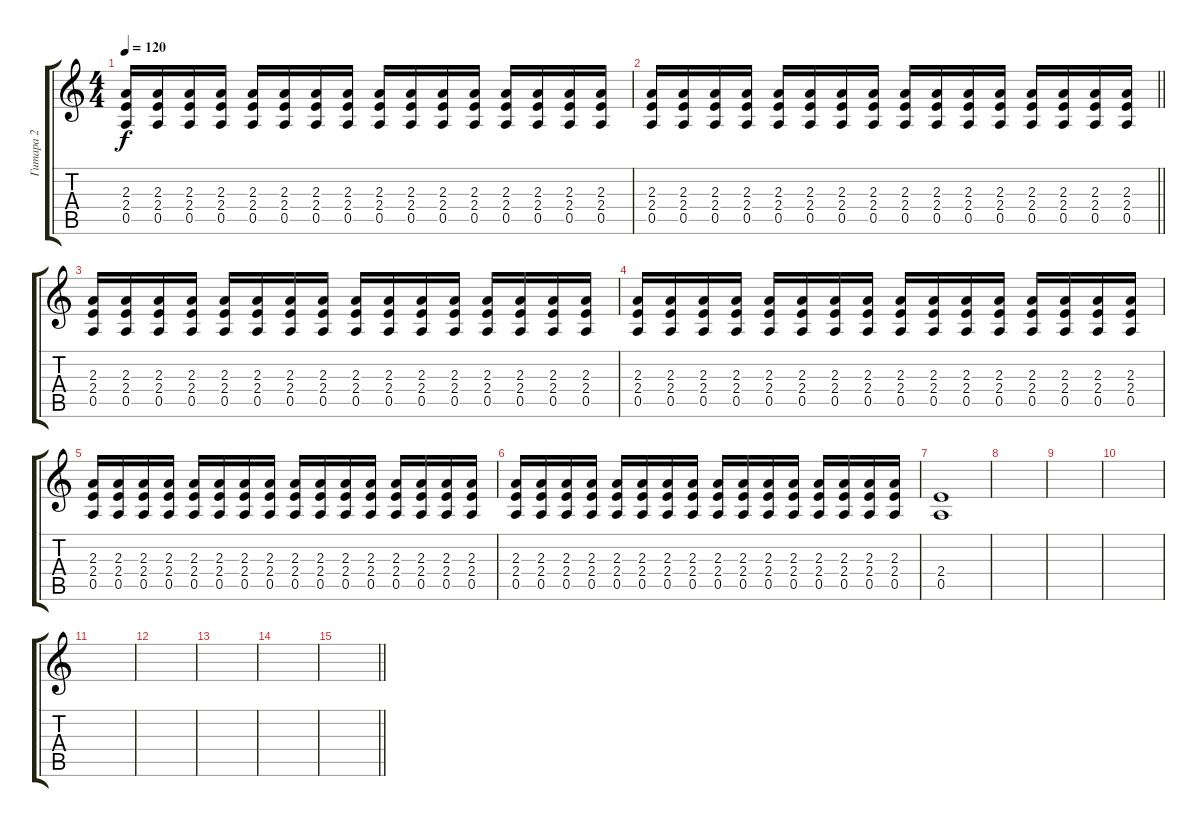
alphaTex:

\track ("Гитара 2" "Гитара 2") {instrument distortionguitar}
\staff {score tabs}
\tuning (E4 B3 G3 D3 A2 E2) {hide}
\ts (4 4)
\tempo 120
\clef g2
\ks c
(2.3 2.4 0.5).16{dy f} (2.3 2.4 0.5).16 (2.3 2.4 0.5).16 (2.3 2.4 0.5).16 (2.3 2.4 0.5).16 (2.3 2.4 0.5).16 (2.3 2.4 0.5).16 (2.3 2.4 0.5).16 (2.3 2.4 0.5).16 (2.3 2.4 0.5).16 (2.3 2.4 0.5).16 (2.3 2.4 0.5).16 (2.3 2.4 0.5).16 (2.3 2.4 0.5).16 (2.3 2.4 0.5).16 (2.3 2.4 0.5).16 |
\barLineRight lightlight
(2.3 2.4 0.5).16 (2.3 2.4 0.5).16 (2.3 2.4 0.5).16 (2.3 2.4 0.5).16 (2.3 2.4 0.5).16 (2.3 2.4 0.5).16 (2.3 2.4 0.5).16 (2.3 2.4 0.5).16 (2.3 2.4 0.5).16 (2.3 2.4 0.5).16 (2.3 2.4 0.5).16 (2.3 2.4 0.5).16 (2.3 2.4 0.5).16 (2.3 2.4 0.5).16 (2.3 2.4 0.5).16 (2.3 2.4 0.5).16 |
(2.3 2.4 0.5).16 (2.3 2.4 0.5).16 (2.3 2.4 0.5).16 (2.3 2.4 0.5).16 (2.3 2.4 0.5).16 (2.3 2.4 0.5).16 (2.3 2.4 0.5).16 (2.3 2.4 0.5).16 (2.3 2.4 0.5).16 (2.3 2.4 0.5).16 (2.3 2.4 0.5).16 (2.3 2.4 0.5).16 (2.3 2.4 0.5).16 (2.3 2.4 0.5).16 (2.3 2.4 0.5).16 (2.3 2.4 0.5).16 |
(2.3 2.4 0.5).16 (2.3 2.4 0.5).16 (2.3 2.4 0.5).16 (2.3 2.4 0.5).16 (2.3 2.4 0.5).16 (2.3 2.4 0.5).16 (2.3 2.4 0.5).16 (2.3 2.4 0.5).16 (2.3 2.4 0.5).16 (2.3 2.4 0.5).16 (2.3 2.4 0.5).16 (2.3 2.4 0.5).16 (2.3 2.4 0.5).16 (2.3 2.4 0.5).16 (2.3 2.4 0.5).16 (2.3 2.4 0.5).16 |
(2.3 2.4 0.5).16 (2.3 2.4 0.5).16 (2.3 2.4 0.5).16 (2.3 2.4 0.5).16 (2.3 2.4 0.5).16 (2.3 2.4 0.5).16 (2.3 2.4 0.5).16 (2.3 2.4 0.5).16 (2.3 2.4 0.5).16 (2.3 2.4 0.5).16 (2.3 2.4 0.5).16 (2.3 2.4 0.5).16 (2.3 2.4 0.5).16 (2.3 2.4 0.5).16 (2.3 2.4 0.5).16 (2.3 2.4 0.5).16 |
(2.3 2.4 0.5).16 (2.3 2.4 0.5).16 (2.3 2.4 0.5).16 (2.3 2.4 0.5).16 (2.3 2.4 0.5).16 (2.3 2.4 0.5).16 (2.3 2.4 0.5).16 (2.3 2.4 0.5).16 (2.3 2.4 0.5).16 (2.3 2.4 0.5).16 (2.3 2.4 0.5).16 (2.3 2.4 0.5).16 (2.3 2.4 0.5).16 (2.3 2.4 0.5).16 (2.3 2.4 0.5).16 (2.3 2.4 0.5).16 |
(2.4 0.5).1 |
|
|
|
|
|
|
|
\barLineRight lightlight
